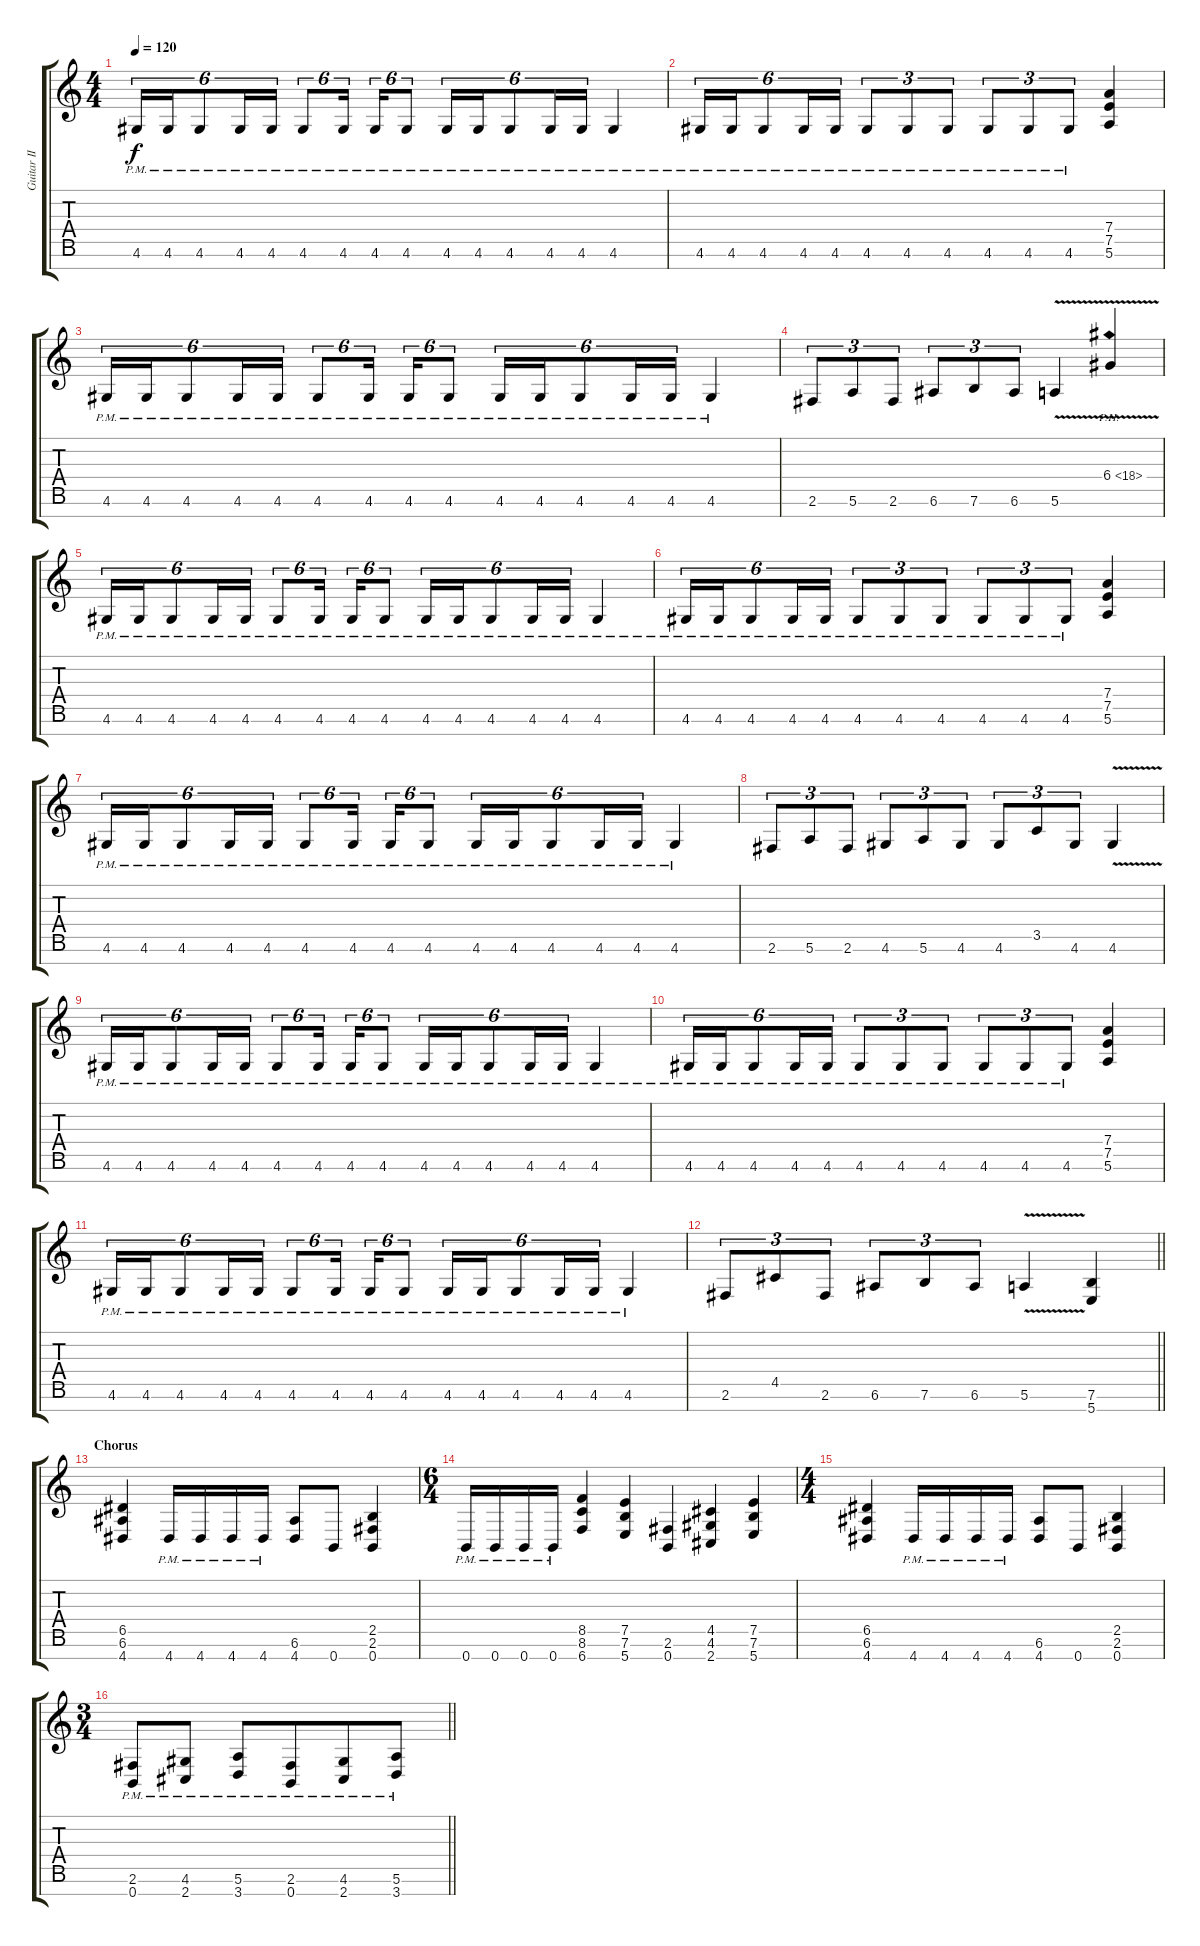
\track ("Guitar II" "Guitar II") {instrument distortionguitar}
\staff {score tabs}
\tuning (E4 B3 G3 D3 A2 E2 B1) {hide}
\ts (4 4)
\tempo 120
\clef g2
\ks c
4.6{pm}.16{tu (6 4) dy f} 4.6{pm}.16{tu (6 4)} 4.6{pm}.8{tu (6 4)} 4.6{pm}.16{tu (6 4)} 4.6{pm}.16{tu (6 4)} 4.6{pm}.8{tu (6 4)} 4.6{pm}.16{tu (6 4) beam splitsecondary} 4.6{pm}.16{tu (6 4)} 4.6{pm}.8{tu (6 4)} 4.6{pm}.16{tu (6 4)} 4.6{pm}.16{tu (6 4)} 4.6{pm}.8{tu (6 4)} 4.6{pm}.16{tu (6 4)} 4.6{pm}.16{tu (6 4)} 4.6{pm}.4 |
4.6{pm}.16{tu (6 4)} 4.6{pm}.16{tu (6 4)} 4.6{pm}.8{tu (6 4)} 4.6{pm}.16{tu (6 4)} 4.6{pm}.16{tu (6 4)} 4.6{pm}.8{tu (3 2)} 4.6{pm}.8{tu (3 2)} 4.6{pm}.8{tu (3 2)} 4.6{pm}.8{tu (3 2)} 4.6{pm}.8{tu (3 2)} 4.6{pm}.8{tu (3 2)} (7.4 7.5 5.6).4 |
4.6{pm}.16{tu (6 4)} 4.6{pm}.16{tu (6 4)} 4.6{pm}.8{tu (6 4)} 4.6{pm}.16{tu (6 4)} 4.6{pm}.16{tu (6 4)} 4.6{pm}.8{tu (6 4)} 4.6{pm}.16{tu (6 4) beam splitsecondary} 4.6{pm}.16{tu (6 4)} 4.6{pm}.8{tu (6 4)} 4.6{pm}.16{tu (6 4)} 4.6{pm}.16{tu (6 4)} 4.6{pm}.8{tu (6 4)} 4.6{pm}.16{tu (6 4)} 4.6{pm}.16{tu (6 4)} 4.6{pm}.4 |
2.6.8{tu (3 2)} 5.6.8{tu (3 2)} 2.6.8{tu (3 2)} 6.6.8{tu (3 2)} 7.6.8{tu (3 2)} 6.6.8{tu (3 2)} 5.6{v}.4 6.4{ph 12 v}.4 |
4.6{pm}.16{tu (6 4)} 4.6{pm}.16{tu (6 4)} 4.6{pm}.8{tu (6 4)} 4.6{pm}.16{tu (6 4)} 4.6{pm}.16{tu (6 4)} 4.6{pm}.8{tu (6 4)} 4.6{pm}.16{tu (6 4) beam splitsecondary} 4.6{pm}.16{tu (6 4)} 4.6{pm}.8{tu (6 4)} 4.6{pm}.16{tu (6 4)} 4.6{pm}.16{tu (6 4)} 4.6{pm}.8{tu (6 4)} 4.6{pm}.16{tu (6 4)} 4.6{pm}.16{tu (6 4)} 4.6{pm}.4 |
4.6{pm}.16{tu (6 4)} 4.6{pm}.16{tu (6 4)} 4.6{pm}.8{tu (6 4)} 4.6{pm}.16{tu (6 4)} 4.6{pm}.16{tu (6 4)} 4.6{pm}.8{tu (3 2)} 4.6{pm}.8{tu (3 2)} 4.6{pm}.8{tu (3 2)} 4.6{pm}.8{tu (3 2)} 4.6{pm}.8{tu (3 2)} 4.6{pm}.8{tu (3 2)} (7.4 7.5 5.6).4 |
4.6{pm}.16{tu (6 4)} 4.6{pm}.16{tu (6 4)} 4.6{pm}.8{tu (6 4)} 4.6{pm}.16{tu (6 4)} 4.6{pm}.16{tu (6 4)} 4.6{pm}.8{tu (6 4)} 4.6{pm}.16{tu (6 4) beam splitsecondary} 4.6{pm}.16{tu (6 4)} 4.6{pm}.8{tu (6 4)} 4.6{pm}.16{tu (6 4)} 4.6{pm}.16{tu (6 4)} 4.6{pm}.8{tu (6 4)} 4.6{pm}.16{tu (6 4)} 4.6{pm}.16{tu (6 4)} 4.6{pm}.4 |
2.6.8{tu (3 2)} 5.6.8{tu (3 2)} 2.6.8{tu (3 2)} 4.6.8{tu (3 2)} 5.6.8{tu (3 2)} 4.6.8{tu (3 2)} 4.6.8{tu (3 2)} 3.5.8{tu (3 2)} 4.6.8{tu (3 2)} 4.6{v}.4 |
4.6{pm}.16{tu (6 4)} 4.6{pm}.16{tu (6 4)} 4.6{pm}.8{tu (6 4)} 4.6{pm}.16{tu (6 4)} 4.6{pm}.16{tu (6 4)} 4.6{pm}.8{tu (6 4)} 4.6{pm}.16{tu (6 4) beam splitsecondary} 4.6{pm}.16{tu (6 4)} 4.6{pm}.8{tu (6 4)} 4.6{pm}.16{tu (6 4)} 4.6{pm}.16{tu (6 4)} 4.6{pm}.8{tu (6 4)} 4.6{pm}.16{tu (6 4)} 4.6{pm}.16{tu (6 4)} 4.6{pm}.4 |
4.6{pm}.16{tu (6 4)} 4.6{pm}.16{tu (6 4)} 4.6{pm}.8{tu (6 4)} 4.6{pm}.16{tu (6 4)} 4.6{pm}.16{tu (6 4)} 4.6{pm}.8{tu (3 2)} 4.6{pm}.8{tu (3 2)} 4.6{pm}.8{tu (3 2)} 4.6{pm}.8{tu (3 2)} 4.6{pm}.8{tu (3 2)} 4.6{pm}.8{tu (3 2)} (7.4 7.5 5.6).4 |
4.6{pm}.16{tu (6 4)} 4.6{pm}.16{tu (6 4)} 4.6{pm}.8{tu (6 4)} 4.6{pm}.16{tu (6 4)} 4.6{pm}.16{tu (6 4)} 4.6{pm}.8{tu (6 4)} 4.6{pm}.16{tu (6 4) beam splitsecondary} 4.6{pm}.16{tu (6 4)} 4.6{pm}.8{tu (6 4)} 4.6{pm}.16{tu (6 4)} 4.6{pm}.16{tu (6 4)} 4.6{pm}.8{tu (6 4)} 4.6{pm}.16{tu (6 4)} 4.6{pm}.16{tu (6 4)} 4.6{pm}.4 |
\barLineRight lightlight
2.6.8{tu (3 2)} 4.5.8{tu (3 2)} 2.6.8{tu (3 2)} 6.6.8{tu (3 2)} 7.6.8{tu (3 2)} 6.6.8{tu (3 2)} 5.6{v}.4 (7.6 5.7).4 |
\section ("" "Chorus")
(6.5 6.6 4.7).4 4.7{pm}.16 4.7{pm}.16 4.7{pm}.16 4.7{pm}.16 (6.6 4.7).8 0.7.8 (2.5 2.6 0.7).4 |
\ts (6 4)
0.7{pm}.16 0.7{pm}.16 0.7{pm}.16 0.7{pm}.16 (8.5 8.6 6.7).4 (7.5 7.6 5.7).4 (2.6 0.7).4 (4.5 4.6 2.7).4 (7.5 7.6 5.7).4 |
\ts (4 4)
(6.5 6.6 4.7).4 4.7{pm}.16 4.7{pm}.16 4.7{pm}.16 4.7{pm}.16 (6.6 4.7).8 0.7.8 (2.5 2.6 0.7).4 |
\ts (3 4)
\barLineRight lightlight
(2.6{pm} 0.7{pm}).8 (4.6{pm} 2.7{pm}).8 (5.6{pm} 3.7{pm}).8 (2.6{pm} 0.7{pm}).8{beam merge} (4.6{pm} 2.7{pm}).8{beam merge} (5.6{pm} 3.7{pm}).8
